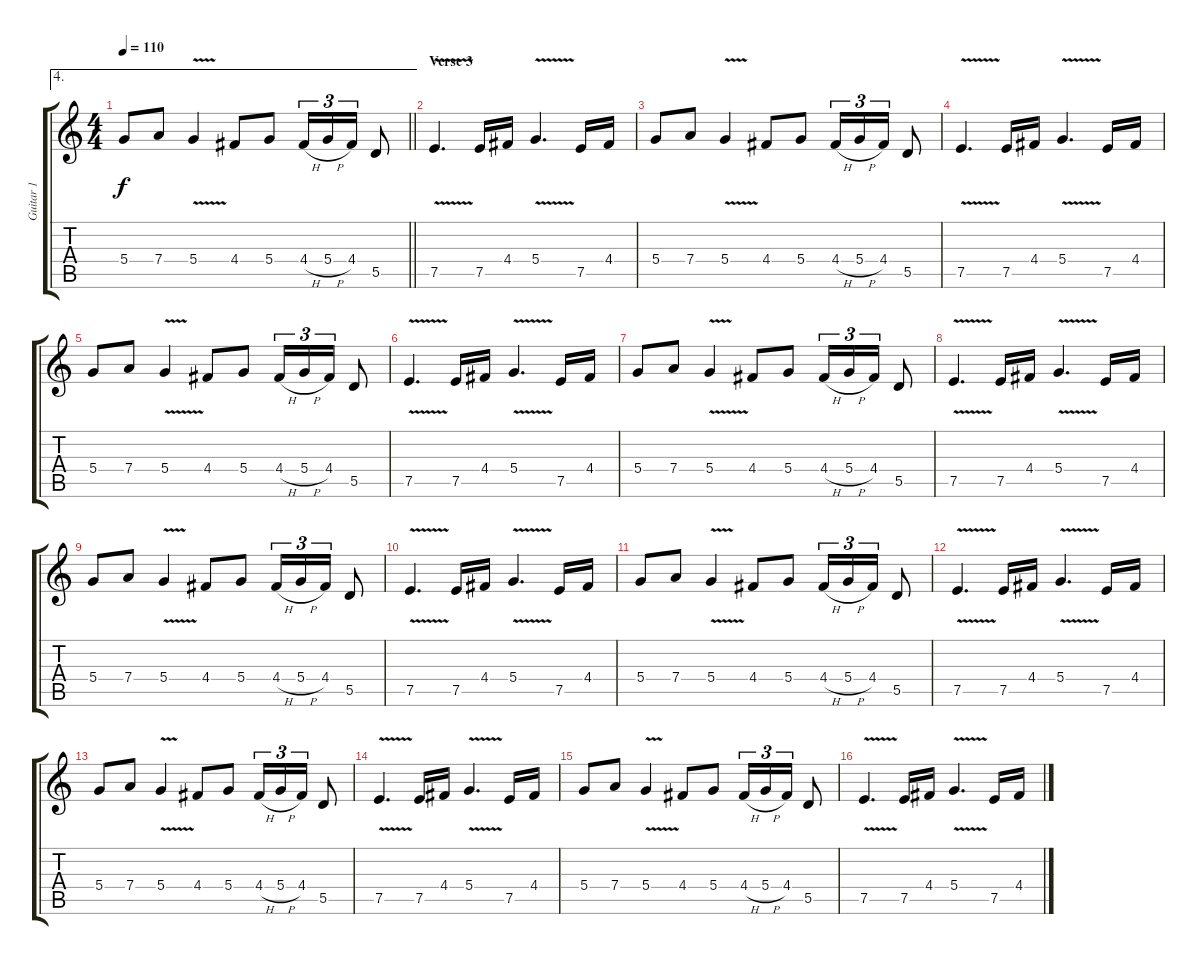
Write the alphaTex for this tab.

\track ("Guitar 1" "Guitar 1") {instrument distortionguitar}
\staff {score tabs}
\tuning (E4 B3 G3 D3 A2 E2) {hide}
\ae 4
\ts (4 4)
\tempo 110
\clef g2
\barLineRight lightlight
\ks c
5.4.8{dy f} 7.4.8 5.4{v}.4 4.4.8 5.4.8 4.4{h}.16{tu (3 2)} 5.4{h}.16{tu (3 2)} 4.4.16{tu (3 2)} 5.5.8 |
\section ("" "Verse 3")
7.5{v}.4{d} 7.5.16 4.4.16 5.4{v}.4{d} 7.5.16 4.4.16 |
5.4.8 7.4.8 5.4{v}.4 4.4.8 5.4.8 4.4{h}.16{tu (3 2)} 5.4{h}.16{tu (3 2)} 4.4.16{tu (3 2)} 5.5.8 |
7.5{v}.4{d} 7.5.16 4.4.16 5.4{v}.4{d} 7.5.16 4.4.16 |
5.4.8 7.4.8 5.4{v}.4 4.4.8 5.4.8 4.4{h}.16{tu (3 2)} 5.4{h}.16{tu (3 2)} 4.4.16{tu (3 2)} 5.5.8 |
7.5{v}.4{d} 7.5.16 4.4.16 5.4{v}.4{d} 7.5.16 4.4.16 |
5.4.8 7.4.8 5.4{v}.4 4.4.8 5.4.8 4.4{h}.16{tu (3 2)} 5.4{h}.16{tu (3 2)} 4.4.16{tu (3 2)} 5.5.8 |
7.5{v}.4{d} 7.5.16 4.4.16 5.4{v}.4{d} 7.5.16 4.4.16 |
5.4.8 7.4.8 5.4{v}.4 4.4.8 5.4.8 4.4{h}.16{tu (3 2)} 5.4{h}.16{tu (3 2)} 4.4.16{tu (3 2)} 5.5.8 |
7.5{v}.4{d} 7.5.16 4.4.16 5.4{v}.4{d} 7.5.16 4.4.16 |
5.4.8 7.4.8 5.4{v}.4 4.4.8 5.4.8 4.4{h}.16{tu (3 2)} 5.4{h}.16{tu (3 2)} 4.4.16{tu (3 2)} 5.5.8 |
7.5{v}.4{d} 7.5.16 4.4.16 5.4{v}.4{d} 7.5.16 4.4.16 |
5.4.8 7.4.8 5.4{v}.4 4.4.8 5.4.8 4.4{h}.16{tu (3 2)} 5.4{h}.16{tu (3 2)} 4.4.16{tu (3 2)} 5.5.8 |
7.5{v}.4{d} 7.5.16 4.4.16 5.4{v}.4{d} 7.5.16 4.4.16 |
5.4.8 7.4.8 5.4{v}.4 4.4.8 5.4.8 4.4{h}.16{tu (3 2)} 5.4{h}.16{tu (3 2)} 4.4.16{tu (3 2)} 5.5.8 |
7.5{v}.4{d} 7.5.16 4.4.16 5.4{v}.4{d} 7.5.16 4.4.16
